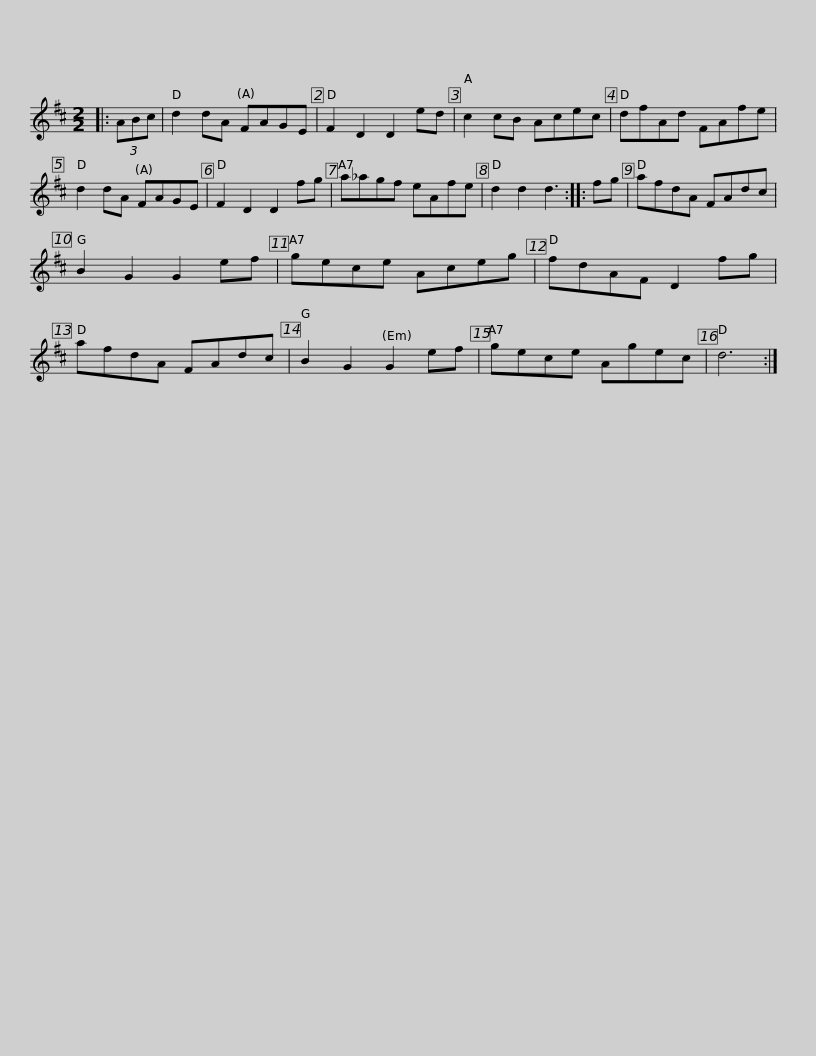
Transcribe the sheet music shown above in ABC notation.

X:1
L:1/8
M:2/2
I:linebreak $
K:D
V:1 treble
V:1
|: (3ABc | d2 dA FAGE | F2 D2 D2 ed | c2 cB Acec | dfAd FAfe | %5
 d2 dA FAGE | F2 D2 D2 fg |$ a_agf eAfe | d2 d2 d3 :: fg | %10
 afdA FAdc | B2 G2 G2 ef | gece Aceg | fdAF D2 fg |$ afdA FAdc | %15
 B2 G2 G2 ef | gece Agec | d6 :| %18
